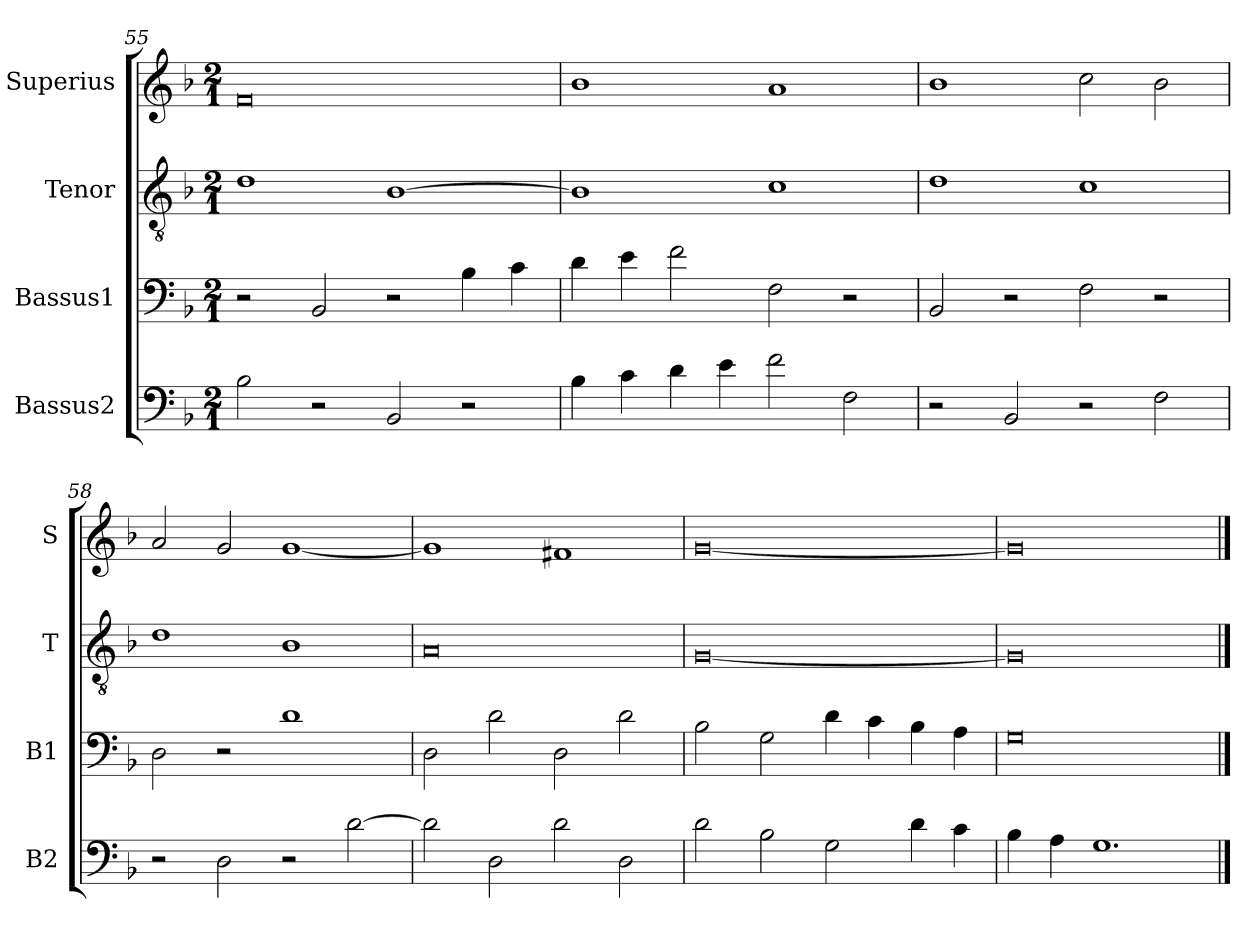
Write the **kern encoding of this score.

**kern	**kern	**kern	**kern
*part4	*part3	*part2	*part1
*staff4	*staff3	*staff2	*staff1
*I"Bassus2	*I"Bassus1	*I"Tenor	*I"Superius
*I'B2	*I'B1	*I'T	*I'S
*clefF4	*clefF4	*clefGv2	*clefG2
*k[b-]	*k[b-]	*k[b-]	*k[b-]
*M2/1	*M2/1	*M2/1	*M2/1
=55	=55	=55	=55
2B-\	2r	1d	0f
2r	2BB-/	.	.
2BB-/	2r	[1B-	.
2r	4B-\	.	.
.	4c\	.	.
=56	=56	=56	=56
4B-\	4d\	1B-]	1b-
4c\	4e\	.	.
4d\	2f\	.	.
4e\	.	.	.
2f\	2F\	1c	1a
2F\	2r	.	.
=57	=57	=57	=57
2r	2BB-/	1d	1b-
2BB-/	2r	.	.
2r	2F\	1c	2cc\
2F\	2r	.	2b-\
=58	=58	=58	=58
2r	2D\	1d	2a/
2D\	2r	.	2g/
2r	1d	1B-	[1g
[2d\	.	.	.
=59	=59	=59	=59
2d\]	2D\	0A	1g]
2D\	2d\	.	.
2d\	2D\	.	1f#X
2D\	2d\	.	.
=60	=60	=60	=60
2d\	2B-\	[0G	[0g
2B-\	2G\	.	.
2G\	4d\	.	.
.	4c\	.	.
4d\	4B-\	.	.
4c\	4A\	.	.
=61	=61	=61	=61
4B-\	0G	0G]	0g]
4A\	.	.	.
1.G	.	.	.
==	==	==	==
*-	*-	*-	*-
